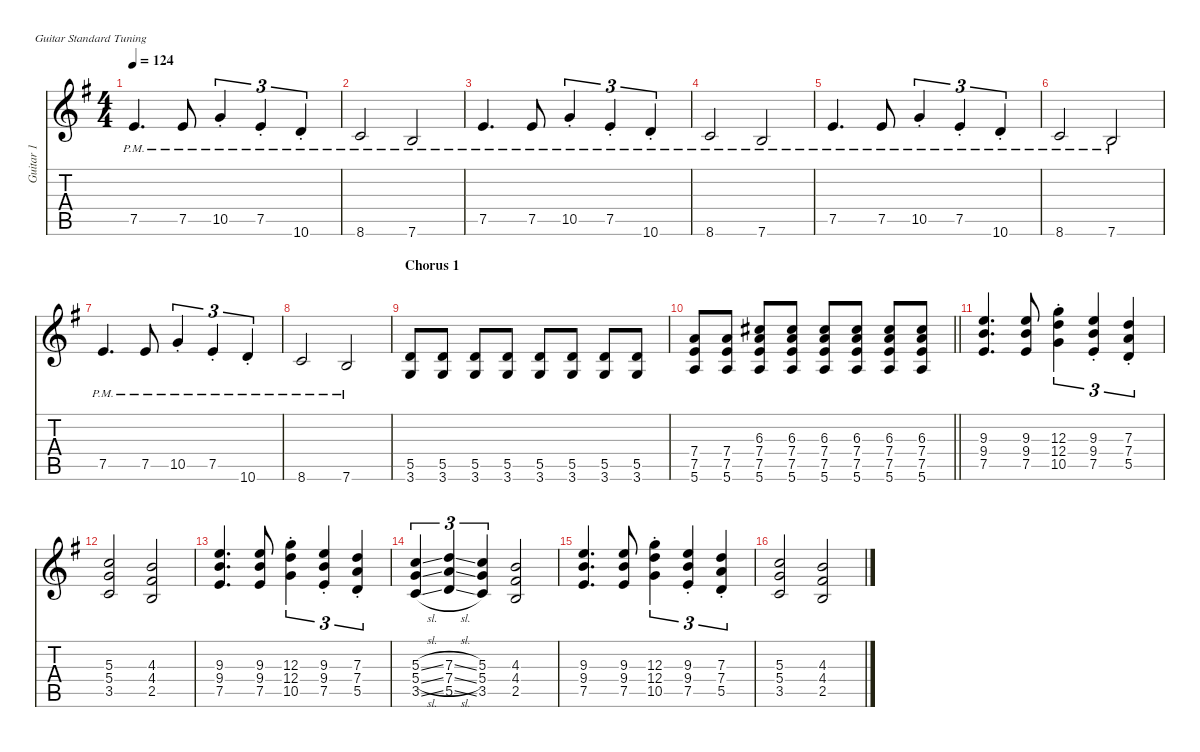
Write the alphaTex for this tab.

\defaultSystemsLayout 4
\hideDynamics
\bracketExtendMode nobrackets
\otherSystemsTrackNameOrientation horizontal
\track ("Guitar 1" "Guitar 1") {defaultSystemsLayout 8 instrument distortionguitar}
\staff {score tabs}
\tuning (E4 B3 G3 D3 A2 E2)
\ts (4 4)
\tempo 124
\clef g2
\ks eminor
7.5{pm acc forcenatural}.4{d dy ppp beam Up} 7.5{pm acc forcenatural}.8{beam Up} 10.5{pm st acc forcenatural}.4{tu (3 2) beam Up} 7.5{pm st acc forcenatural}.4{tu (3 2) beam Up} 10.6{pm st acc forcenatural}.4{tu (3 2) beam Up} |
8.6{pm acc forcenatural}.2{beam Up} 7.6{pm acc forcenatural}.2{beam Up} |
7.5{pm acc forcenatural}.4{d beam Up} 7.5{pm acc forcenatural}.8{beam Up} 10.5{pm st acc forcenatural}.4{tu (3 2) beam Up} 7.5{pm st acc forcenatural}.4{tu (3 2) beam Up} 10.6{pm st acc forcenatural}.4{tu (3 2) beam Up} |
8.6{pm acc forcenatural}.2{beam Up} 7.6{pm acc forcenatural}.2{beam Up} |
7.5{pm acc forcenatural}.4{d beam Up} 7.5{pm acc forcenatural}.8{beam Up} 10.5{pm st acc forcenatural}.4{tu (3 2) beam Up} 7.5{pm st acc forcenatural}.4{tu (3 2) beam Up} 10.6{pm st acc forcenatural}.4{tu (3 2) beam Up} |
8.6{pm acc forcenatural}.2{beam Up} 7.6{pm acc forcenatural}.2{beam Up} |
7.5{pm acc forcenatural}.4{d beam Up} 7.5{pm acc forcenatural}.8{beam Up} 10.5{pm st acc forcenatural}.4{tu (3 2) beam Up} 7.5{pm st acc forcenatural}.4{tu (3 2) beam Up} 10.6{pm st acc forcenatural}.4{tu (3 2) beam Up} |
8.6{pm acc forcenatural}.2{beam Up} 7.6{pm acc forcenatural}.2{beam Up} |
\section ("" "Chorus 1")
(3.6{acc forcenatural} 5.5{acc forcenatural}).8{dy f beam Up} (3.6{acc forcenatural} 5.5{acc forcenatural}).8{beam Up} (3.6{acc forcenatural} 5.5{acc forcenatural}).8{beam Up} (3.6{acc forcenatural} 5.5{acc forcenatural}).8{beam Up} (3.6{acc forcenatural} 5.5{acc forcenatural}).8{beam Up} (3.6{acc forcenatural} 5.5{acc forcenatural}).8{beam Up} (3.6{acc forcenatural} 5.5{acc forcenatural}).8{beam Up} (3.6{acc forcenatural} 5.5{acc forcenatural}).8{beam Up} |
\barLineRight lightlight
(5.6{acc forcenatural} 7.5{acc forcenatural} 7.4{acc forcenatural}).8{beam Up} (5.6{acc forcenatural} 7.5{acc forcenatural} 7.4{acc forcenatural}).8{beam Up} (5.6{acc forcenatural} 7.5{acc forcenatural} 7.4{acc forcenatural} 6.3{acc #}).8{beam Up} (5.6{acc forcenatural} 7.5{acc forcenatural} 7.4{acc forcenatural} 6.3{acc #}).8{beam Up} (5.6{acc forcenatural} 7.5{acc forcenatural} 7.4{acc forcenatural} 6.3{acc #}).8{beam Up} (5.6{acc forcenatural} 7.5{acc forcenatural} 7.4{acc forcenatural} 6.3{acc #}).8{beam Up} (5.6{acc forcenatural} 7.5{acc forcenatural} 7.4{acc forcenatural} 6.3{acc #}).8{beam Up} (5.6{acc forcenatural} 7.5{acc forcenatural} 7.4{acc forcenatural} 6.3{acc #}).8{beam Up} |
(9.4{acc forcenatural} 9.3{acc forcenatural} 7.5{acc forcenatural}).4{d beam Up} (9.3{acc forcenatural} 9.4{acc forcenatural} 7.5{acc forcenatural}).8{beam Up} (12.4{st acc forcenatural} 12.3{st acc forcenatural} 10.5{st acc forcenatural}).4{tu (3 2) beam Down} (9.3{st acc forcenatural} 9.4{st acc forcenatural} 7.5{st acc forcenatural}).4{tu (3 2) beam Up} (7.4{st acc forcenatural} 7.3{st acc forcenatural} 5.5{st acc forcenatural}).4{tu (3 2) beam Up} |
(5.3{acc forcenatural} 5.4{acc forcenatural} 3.5{acc forcenatural}).2{beam Up} (4.4{acc #} 4.3{acc forcenatural} 2.5{acc forcenatural}).2{beam Up} |
(9.4{acc forcenatural} 9.3{acc forcenatural} 7.5{acc forcenatural}).4{d beam Up} (9.3{acc forcenatural} 9.4{acc forcenatural} 7.5{acc forcenatural}).8{beam Up} (12.4{st acc forcenatural} 12.3{st acc forcenatural} 10.5{st acc forcenatural}).4{tu (3 2) beam Down} (9.3{st acc forcenatural} 9.4{st acc forcenatural} 7.5{st acc forcenatural}).4{tu (3 2) beam Up} (7.4{st acc forcenatural} 7.3{st acc forcenatural} 5.5{st acc forcenatural}).4{tu (3 2) beam Up} |
(5.3{sl acc forcenatural} 5.4{sl acc forcenatural} 3.5{sl acc forcenatural}).4{tu (3 2) beam Up} (7.3{sl acc forcenatural} 7.4{sl acc forcenatural} 5.5{sl acc forcenatural}).4{tu (3 2) beam Up} (5.3{acc forcenatural} 5.4{acc forcenatural} 3.5{acc forcenatural}).4{tu (3 2) beam Up} (4.4{acc #} 4.3{acc forcenatural} 2.5{acc forcenatural}).2{beam Up} |
(9.4{acc forcenatural} 9.3{acc forcenatural} 7.5{acc forcenatural}).4{d beam Up} (9.3{acc forcenatural} 9.4{acc forcenatural} 7.5{acc forcenatural}).8{beam Up} (12.4{st acc forcenatural} 12.3{st acc forcenatural} 10.5{st acc forcenatural}).4{tu (3 2) beam Down} (9.3{st acc forcenatural} 9.4{st acc forcenatural} 7.5{st acc forcenatural}).4{tu (3 2) beam Up} (7.4{st acc forcenatural} 7.3{st acc forcenatural} 5.5{st acc forcenatural}).4{tu (3 2) beam Up} |
(5.3{acc forcenatural} 5.4{acc forcenatural} 3.5{acc forcenatural}).2{beam Up} (4.4{acc #} 4.3{acc forcenatural} 2.5{acc forcenatural}).2{beam Up}
